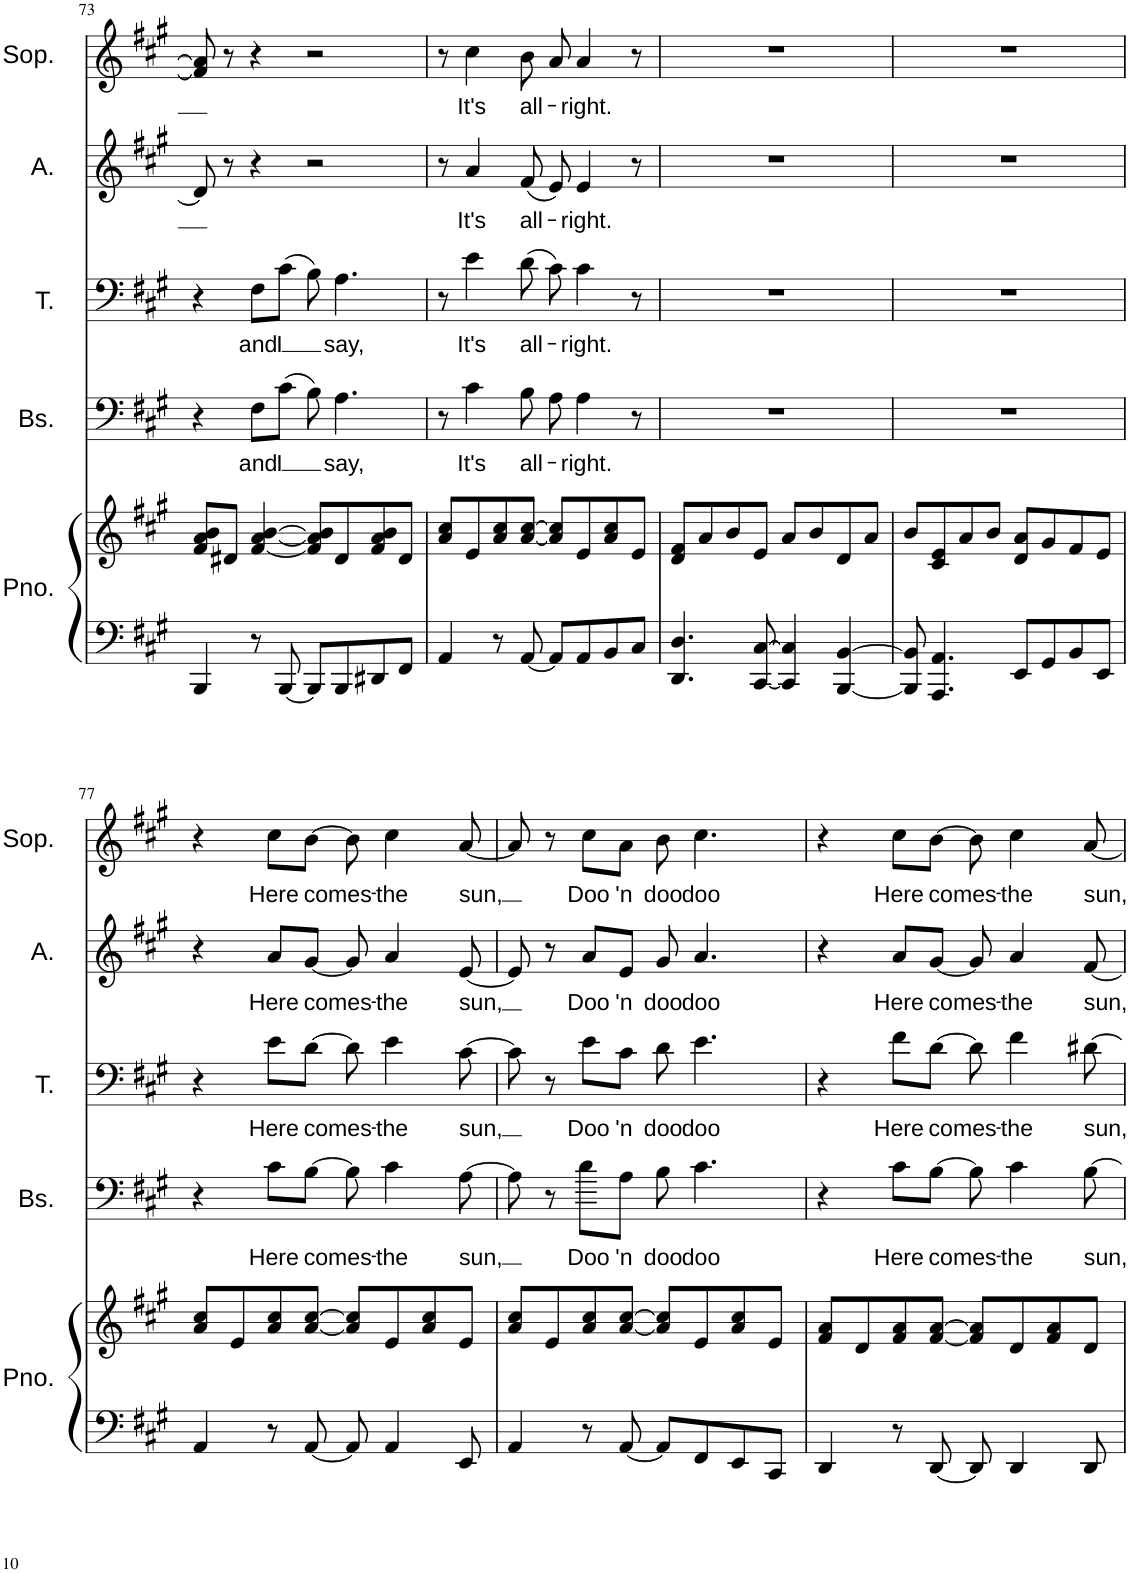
**kern	**kern	**kern	**text	**kern	**text	**kern	**text	**kern	**text
*part5	*part5	*part4	*part4	*part3	*part3	*part2	*part2	*part1	*part1
*staff6	*staff5	*staff4	*staff4	*staff3	*staff3	*staff2	*staff2	*staff1	*staff1
*I"Piano	*	*I"Bas	*	*I"Tenor	*	*I"Alt	*	*I"Sopraan	*
*I'Pno.	*	*I'Bs.	*	*I'T.	*	*I'A.	*	*I'Sop.	*
!!LO:PB:g=z
*clefF4	*clefG2	*clefF4	*	*clefF4	*	*clefG2	*	*clefG2	*
*k[f#c#g#]	*k[f#c#g#]	*k[f#c#g#]	*	*k[f#c#g#]	*	*k[f#c#g#]	*	*k[f#c#g#]	*
*M4/4	*M4/4	*M4/4	*	*M4/4	*	*M4/4	*	*M4/4	*
=73	=73	=73	=73	=73	=73	=73	=73	=73	=73
4BBB/	8f#/ 8a/ 8b/L	4r	.	4r	.	8d#/]	.	8f#/] 8a/]	.
.	8d#X/J	.	.	.	.	8r	.	8r	.
!	!	!	!LO:LY:b	!	!LO:LY:b	!	!	!	!
8r	[4f#/ [4a/ [4b/	8F#\L	and	8F#\L	and	4r	.	4r	.
!	!	!	!LO:LY:b	!	!LO:LY:b	!	!	!	!
[8BBB/	.	(8c#\J	I	(8c#\J	I	.	.	.	.
8BBB/L]	8f#/] 8a/] 8b/]L	8B\)	.	8B\)	.	2r	.	2r	.
!	!	!	!LO:LY:b	!	!LO:LY:b	!	!	!	!
8BBB/	8d#/	4.A\	say,	4.A\	say,	.	.	.	.
8DD#X/	8f#/ 8a/ 8b/	.	.	.	.	.	.	.	.
8FF#/J	8d#/J	.	.	.	.	.	.	.	.
=74	=74	=74	=74	=74	=74	=74	=74	=74	=74
4AA/	8a/ 8cc#/L	8r	.	8r	.	8r	.	8r	.
!	!	!	!LO:LY:b	!	!LO:LY:b	!	!LO:LY:b	!	!LO:LY:b
.	8e/	4c#\	It's	4e\	It's	4a/	It's	4cc#\	It's
8r	8a/ 8cc#/	.	.	.	.	.	.	.	.
!	!	!	!LO:LY:b	!	!LO:LY:b	!	!LO:LY:b	!	!LO:LY:b
[8AA/	[8a/ [8cc#/J	8B\	all-	(8d\	all-	(8f#/	all-	8b\	all-
8AA/L]	8a/] 8cc#/]L	8A\	.	8c#\)	.	8e/)	.	8a/	.
!	!	!	!LO:LY:b	!	!LO:LY:b	!	!LO:LY:b	!	!LO:LY:b
8AA/	8e/	4A\	-right.	4c#\	-right.	4e/	-right.	4a/	-right.
8BB/	8a/ 8cc#/	.	.	.	.	.	.	.	.
8C#/J	8e/J	8r	.	8r	.	8r	.	8r	.
=75	=75	=75	=75	=75	=75	=75	=75	=75	=75
4.DD/ 4.D/	8d/ 8f#/L	1r	.	1r	.	1r	.	1r	.
.	8a/	.	.	.	.	.	.	.	.
.	8b/	.	.	.	.	.	.	.	.
[8CC#/ [8C#/	8e/J	.	.	.	.	.	.	.	.
4CC#/] 4C#/]	8a/L	.	.	.	.	.	.	.	.
.	8b/	.	.	.	.	.	.	.	.
[4BBB/ [4BB/	8d/	.	.	.	.	.	.	.	.
.	8a/J	.	.	.	.	.	.	.	.
=76	=76	=76	=76	=76	=76	=76	=76	=76	=76
8BBB/] 8BB/]	8b/L	1r	.	1r	.	1r	.	1r	.
4.AAA/ 4.AA/	8c#/ 8e/	.	.	.	.	.	.	.	.
.	8a/	.	.	.	.	.	.	.	.
.	8b/J	.	.	.	.	.	.	.	.
8EE/L	8d/ 8a/L	.	.	.	.	.	.	.	.
8GG#/	8g#/	.	.	.	.	.	.	.	.
8BB/	8f#/	.	.	.	.	.	.	.	.
8EE/J	8e/J	.	.	.	.	.	.	.	.
!!LO:LB:g=z
=77	=77	=77	=77	=77	=77	=77	=77	=77	=77
4AA/	8a/ 8cc#/L	4r	.	4r	.	4r	.	4r	.
.	8e/	.	.	.	.	.	.	.	.
!	!	!	!LO:LY:b	!	!LO:LY:b	!	!LO:LY:b	!	!LO:LY:b
8r	8a/ 8cc#/	8c#\L	Here	8e\L	Here	8a/L	Here	8cc#\L	Here
!	!	!	!LO:LY:b	!	!LO:LY:b	!	!LO:LY:b	!	!LO:LY:b
[8AA/	[8a/ [8cc#/J	[8B\J	comes-	[8d\J	comes-	[8g#/J	comes-	[8b\J	comes-
8AA/]	8a/] 8cc#/]L	8B\]	.	8d\]	.	8g#/]	.	8b\]	.
!	!	!	!LO:LY:b	!	!LO:LY:b	!	!LO:LY:b	!	!LO:LY:b
4AA/	8e/	4c#\	-the	4e\	-the	4a/	-the	4cc#\	-the
.	8a/ 8cc#/	.	.	.	.	.	.	.	.
!	!	!	!LO:LY:b	!	!LO:LY:b	!	!LO:LY:b	!	!LO:LY:b
8EE/	8e/J	[8A\	sun,	[8c#\	sun,	[8e/	sun,	[8a/	sun,
=78	=78	=78	=78	=78	=78	=78	=78	=78	=78
4AA/	8a/ 8cc#/L	8A\]	.	8c#\]	.	8e/]	.	8a/]	.
.	8e/	8r	.	8r	.	8r	.	8r	.
!	!	!	!LO:LY:b	!	!LO:LY:b	!	!LO:LY:b	!	!LO:LY:b
8r	8a/ 8cc#/	8cc#\L	Doo	8e\L	Doo	8a/L	Doo	8cc#\L	Doo
!	!	!	!LO:LY:b	!	!LO:LY:b	!	!LO:LY:b	!	!LO:LY:b
[8AA/	[8a/ [8cc#/J	8A\J	'n	8c#\J	'n	8e/J	'n	8a\J	'n
!	!	!	!LO:LY:b	!	!LO:LY:b	!	!LO:LY:b	!	!LO:LY:b
8AA/L]	8a/] 8cc#/]L	8B\	doo	8d\	doo	8g#/	doo	8b\	doo
!	!	!	!LO:LY:b	!	!LO:LY:b	!	!LO:LY:b	!	!LO:LY:b
8FF#/	8e/	4.c#\	doo	4.e\	doo	4.a/	doo	4.cc#\	doo
8EE/	8a/ 8cc#/	.	.	.	.	.	.	.	.
8CC#/J	8e/J	.	.	.	.	.	.	.	.
=79	=79	=79	=79	=79	=79	=79	=79	=79	=79
4DD/	8f#/ 8a/L	4r	.	4r	.	4r	.	4r	.
.	8d/	.	.	.	.	.	.	.	.
!	!	!	!LO:LY:b	!	!LO:LY:b	!	!LO:LY:b	!	!LO:LY:b
8r	8f#/ 8a/	8c#\L	Here	8f#\L	Here	8a/L	Here	8cc#\L	Here
!	!	!	!LO:LY:b	!	!LO:LY:b	!	!LO:LY:b	!	!LO:LY:b
[8DD/	[8f#/ [8a/J	[8B\J	comes-	[8d\J	comes-	[8g#/J	comes-	[8b\J	comes-
8DD/]	8f#/] 8a/]L	8B\]	.	8d\]	.	8g#/]	.	8b\]	.
!	!	!	!LO:LY:b	!	!LO:LY:b	!	!LO:LY:b	!	!LO:LY:b
4DD/	8d/	4c#\	-the	4f#\	-the	4a/	-the	4cc#\	-the
.	8f#/ 8a/	.	.	.	.	.	.	.	.
!	!	!	!LO:LY:b	!	!LO:LY:b	!	!LO:LY:b	!	!LO:LY:b
8DD/	8d/J	[8B\	sun,	[8d#X\	sun,	[8f#/	sun,	[8a/	sun,
=	=	=	=	=	=	=	=	=	=
*-	*-	*-	*-	*-	*-	*-	*-	*-	*-
